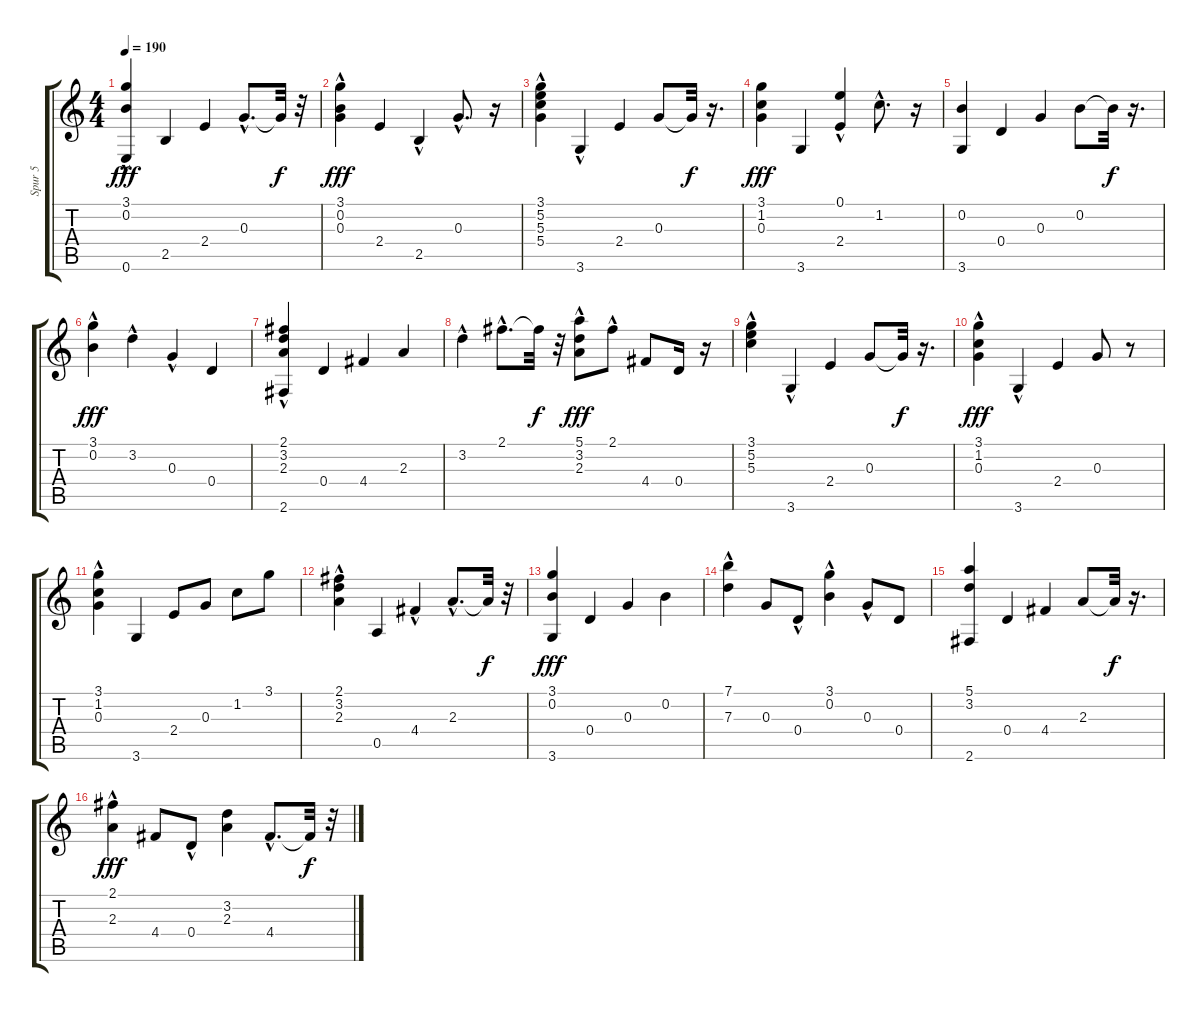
\track ("Spur 5" "Spur 5") {instrument acousticguitarsteel}
\staff {score tabs}
\tuning (E4 B3 G3 D3 A2 E2) {hide}
\ts (4 4)
\tempo 190
\clef g2
\ks c
(3.1{hac} 0.2{hac} 0.6).4{dy fff} 2.5.4 2.4.4 0.3{hac}.8{d} 0.3{t}.32{dy f} r.32 |
(3.1{hac} 0.2{hac} 0.3).4{dy fff} 2.4.4 2.5{hac}.4 0.3{hac}.8{d} r.16 |
(3.1{hac} 5.2{hac} 5.3{hac} 5.4).4 3.6{hac}.4 2.4.4 0.3.8 0.3{t}.32{dy f} r.16{d} |
(3.1 1.2 0.3).4{dy fff} 3.6.4 (0.1{hac} 2.4{hac}).4 1.2{hac}.8{d} r.16 |
(0.2 3.6).4 0.4.4 0.3.4 0.2.8 0.2{t}.32{dy f} r.16{d} |
(3.1{hac} 0.2).4{dy fff} 3.2{hac}.4 0.3{hac}.4 0.4.4 |
(2.1 3.2{hac} 2.3 2.6).4 0.4.4 4.4.4 2.3.4 |
3.2{hac}.4 2.1{hac}.8{d} 2.1{t}.32{dy f} r.32 (5.1 3.2 2.3{hac}).8{dy fff} 2.1{hac}.8 4.4.8 0.4.16 r.16 |
(3.1{hac} 5.2{hac} 5.3{hac}).4 3.6{hac}.4 2.4.4 0.3.8 0.3{t}.32{dy f} r.16{d} |
(3.1{hac} 1.2{hac} 0.3).4{dy fff} 3.6{hac}.4 2.4.4 0.3.8 r.8 |
(3.1{hac} 1.2 0.3).4 3.6.4 2.4.8 0.3.8 1.2.8 3.1.8 |
(2.1{hac} 3.2{hac} 2.3).4 0.5.4 4.4{hac}.4 2.3{hac}.8{d} 2.3{t}.32{dy f} r.32 |
(3.1 0.2 3.6).4{dy fff} 0.4.4 0.3.4 0.2.4 |
(7.1{hac} 7.3).4 0.3.8 0.4{hac}.8 (3.1{hac} 0.2{hac}).4 0.3{hac}.8 0.4.8 |
(5.1 3.2 2.6).4 0.4.4 4.4.4 2.3.8 2.3{t}.32{dy f} r.16{d} |
(2.1{hac} 2.3{hac}).4{dy fff} 4.4.8 0.4{hac}.8 (3.2 2.3).4 4.4{hac}.8{d} 4.4{t}.32{dy f} r.32
